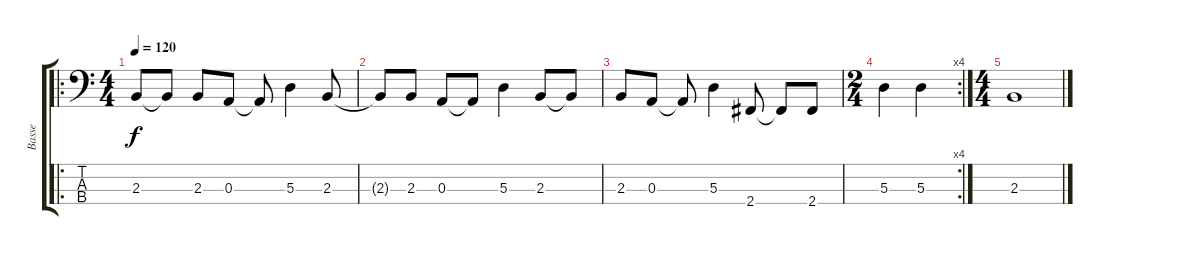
\track ("Basse" "Basse") {instrument electricbasspick}
\staff {score tabs}
\tuning (G2 D2 A1 E1) {hide}
\ro
\ts (4 4)
\tempo 120
\clef f4
\ks c
2.3.8{dy f instrument electricbasspick} 2.3{t}.8 2.3.8 0.3.8 0.3{t}.8 5.3.4 2.3.8 |
2.3{t}.8 2.3.8 0.3.8 0.3{t}.8 5.3.4 2.3.8 2.3{t}.8 |
2.3.8 0.3.8 0.3{t}.8 5.3.4 2.4.8 2.4{t}.8 2.4.8 |
\rc 4
\ts (2 4)
5.3.4 5.3.4 |
\ts (4 4)
2.3.1
